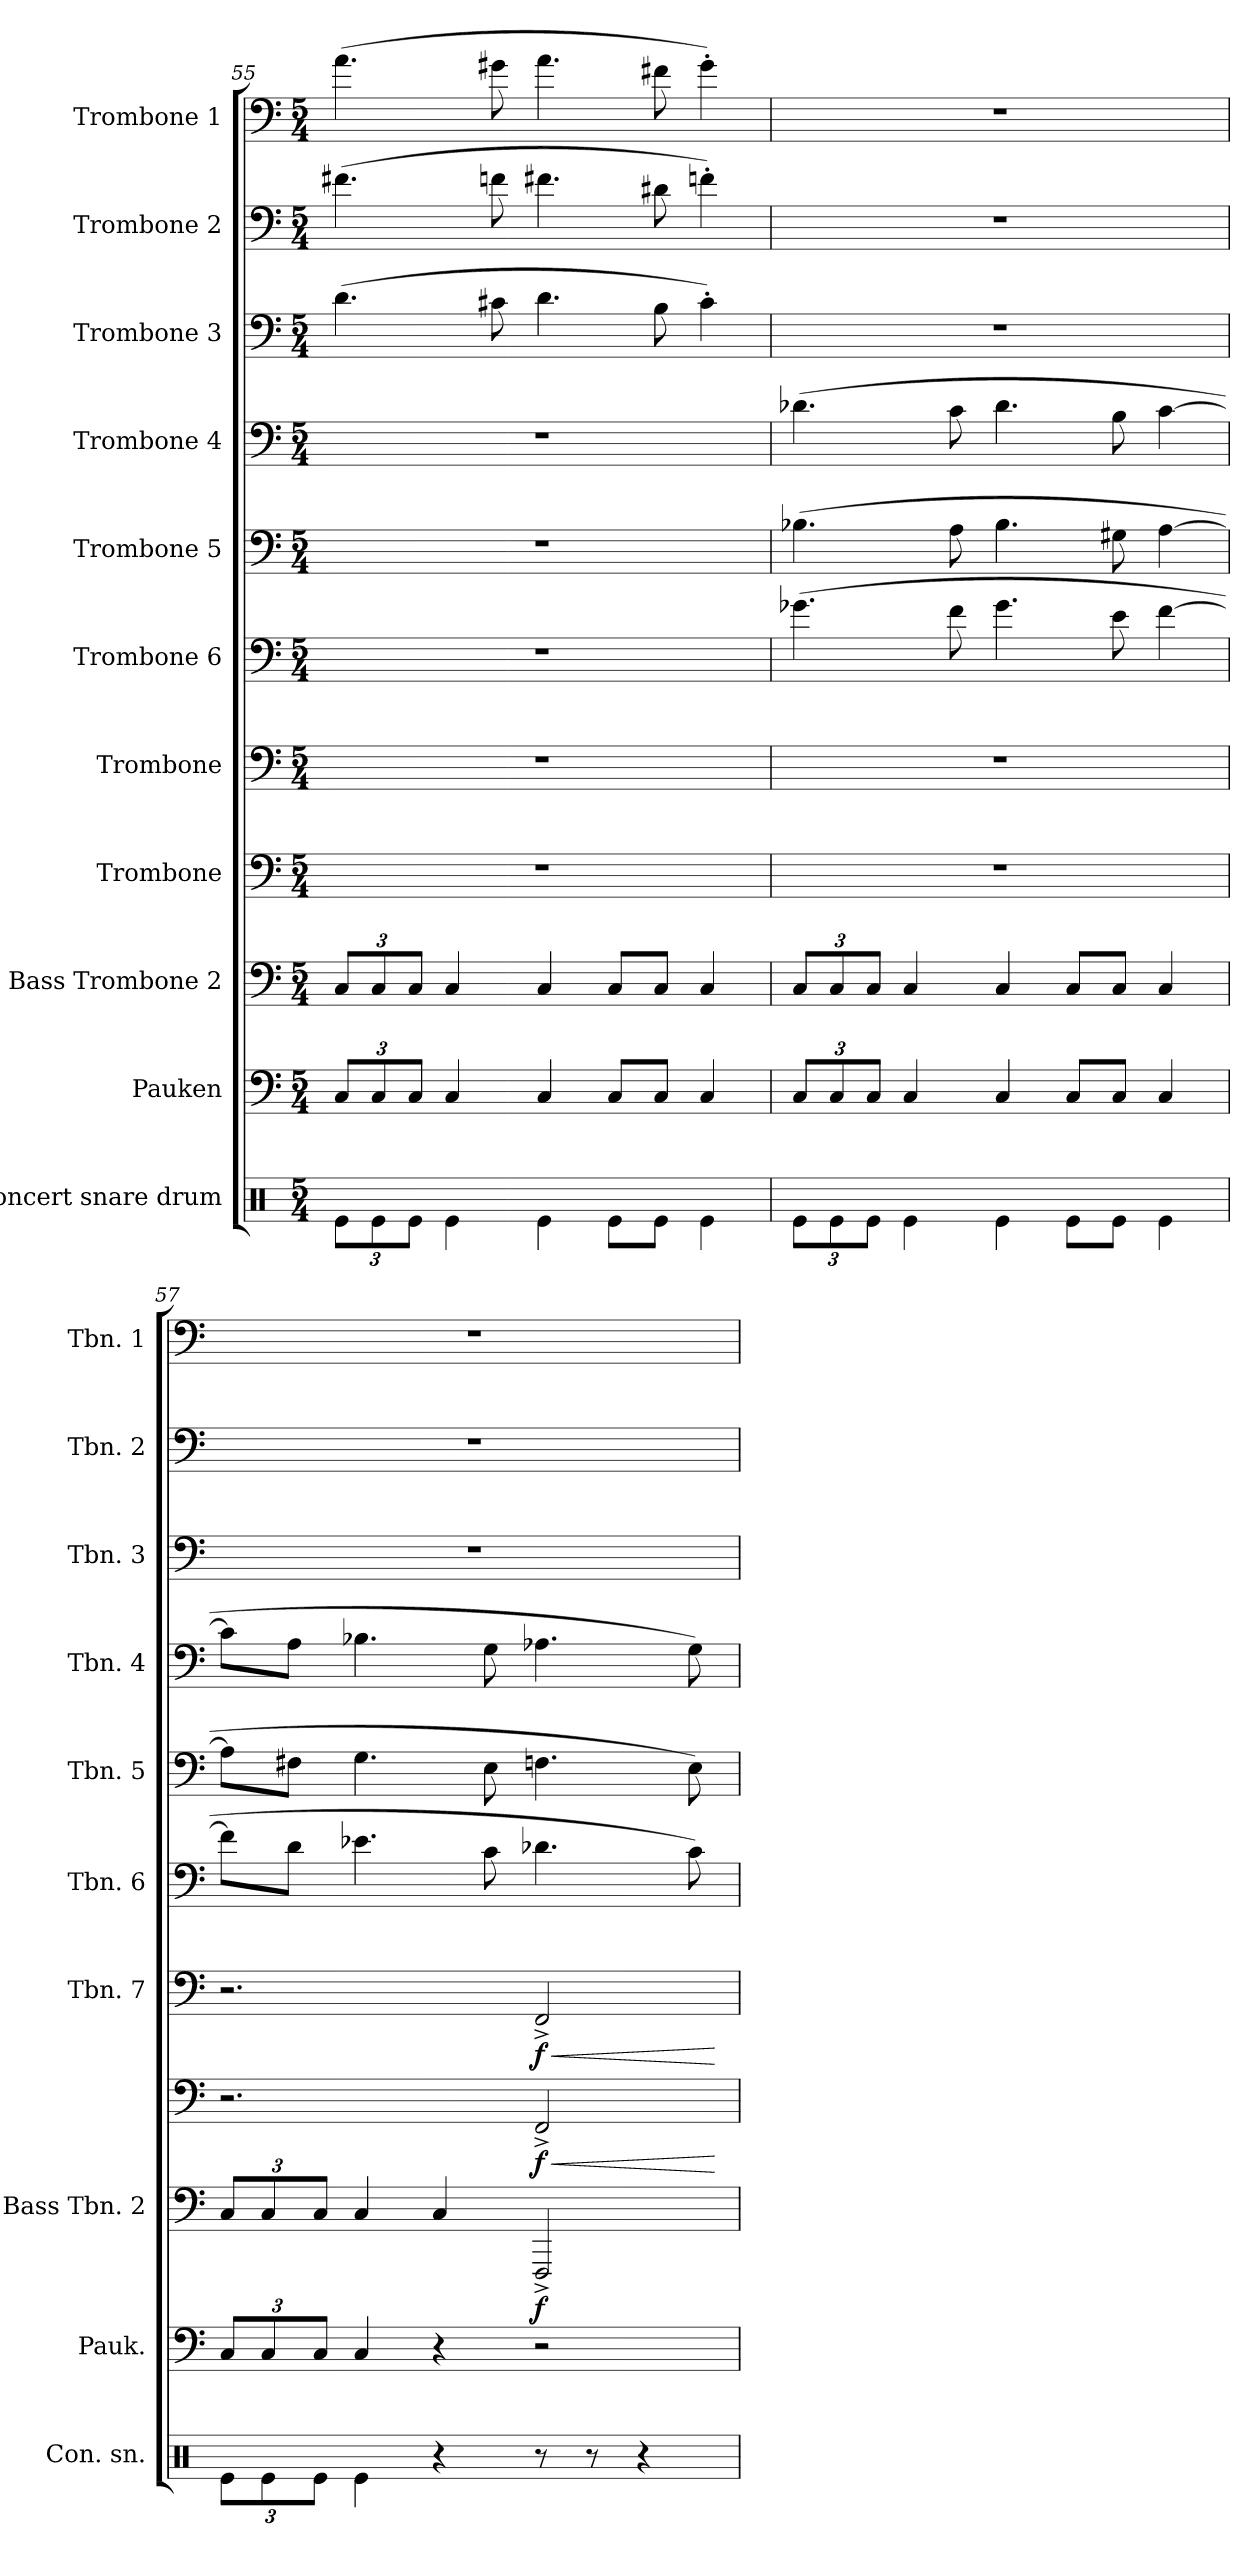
**kern	**kern	**kern	**dynam	**kern	**dynam	**kern	**dynam	**kern	**kern	**kern	**kern	**kern	**kern
*part11	*part10	*part9	*part9	*part8	*part8	*part7	*part7	*part6	*part5	*part4	*part3	*part2	*part1
*staff11	*staff10	*staff9	*staff9	*staff8	*staff8	*staff7	*staff7	*staff6	*staff5	*staff4	*staff3	*staff2	*staff1
*I"Concert snare drum	*I"Pauken	*I"Bass Trombone 2	*	*I"Trombone	*	*I"Trombone	*	*I"Trombone 6	*I"Trombone 5	*I"Trombone 4	*I"Trombone 3	*I"Trombone 2	*I"Trombone 1
*I'Con. sn.	*I'Pauk.	*I'Bass Tbn. 2	*	*	*	*I'Tbn. 7	*	*I'Tbn. 6	*I'Tbn. 5	*I'Tbn. 4	*I'Tbn. 3	*I'Tbn. 2	*I'Tbn. 1
*clefX	*clefF4	*clefF4	*	*clefF4	*	*clefF4	*	*clefF4	*clefF4	*clefF4	*clefF4	*clefF4	*clefF4
*k[]	*k[]	*k[]	*	*k[]	*	*k[]	*	*k[]	*k[]	*k[]	*k[]	*k[]	*k[]
*M5/4	*M5/4	*M5/4	*	*M5/4	*	*M5/4	*	*M5/4	*M5/4	*M5/4	*M5/4	*M5/4	*M5/4
*Xbrackettup	*Xbrackettup	*Xbrackettup	*	*	*	*	*	*	*	*	*	*	*
=55	=55	=55	=55	=55	=55	=55	=55	=55	=55	=55	=55	=55	=55
12Re\L	12C/L	12C/L	.	4%5r	.	4%5r	.	4%5r	4%5r	4%5r	(>4.d\	(>4.f#X\	(>4.a\
12Re\	12C/	12C/	.	.	.	.	.	.	.	.	.	.	.
12Re\J	12C/J	12C/J	.	.	.	.	.	.	.	.	.	.	.
4Re\	4C/	4C/	.	.	.	.	.	.	.	.	.	.	.
.	.	.	.	.	.	.	.	.	.	.	8c#X\	8fn\	8g#X\
4Re\	4C/	4C/	.	.	.	.	.	.	.	.	4.d\	4.f#X\	4.a\
8Re\L	8C/L	8C/L	.	.	.	.	.	.	.	.	.	.	.
8Re\J	8C/J	8C/J	.	.	.	.	.	.	.	.	8B\	8d#X\	8f#X\
4Re\	4C/	4C/	.	.	.	.	.	.	.	.	4c#'\)	4fn'\)	4g#'\)
=56	=56	=56	=56	=56	=56	=56	=56	=56	=56	=56	=56	=56	=56
12Re\L	12C/L	12C/L	.	4%5r	.	4%5r	.	(>4.g-X\	(>4.B-X\	(>4.d-X\	4%5r	4%5r	4%5r
12Re\	12C/	12C/	.	.	.	.	.	.	.	.	.	.	.
12Re\J	12C/J	12C/J	.	.	.	.	.	.	.	.	.	.	.
4Re\	4C/	4C/	.	.	.	.	.	.	.	.	.	.	.
.	.	.	.	.	.	.	.	8f\	8A\	8c\	.	.	.
4Re\	4C/	4C/	.	.	.	.	.	4.g-\	4.B-\	4.d-\	.	.	.
8Re\L	8C/L	8C/L	.	.	.	.	.	.	.	.	.	.	.
8Re\J	8C/J	8C/J	.	.	.	.	.	8e\	8G#X\	8B\	.	.	.
4Re\	4C/	4C/	.	.	.	.	.	[4f\	[4A\	[4c\	.	.	.
!!LO:PB:g=z
=57	=57	=57	=57	=57	=57	=57	=57	=57	=57	=57	=57	=57	=57
12Re\L	12C/L	12C/L	.	2.r	.	2.r	.	8f\L]	8A\L]	8c\L]	4%5r	4%5r	4%5r
12Re\	12C/	12C/	.	.	.	.	.	.	.	.	.	.	.
.	.	.	.	.	.	.	.	8d\J	8F#X\J	8A\J	.	.	.
12Re\J	12C/J	12C/J	.	.	.	.	.	.	.	.	.	.	.
4Re\	4C/	4C/	.	.	.	.	.	4.e-X\	4.G\	4.B-X\	.	.	.
4r	4r	4C/	.	.	.	.	.	.	.	.	.	.	.
.	.	.	.	.	.	.	.	8c\	8E\	8G\	.	.	.
!	!	!	!LO:DY:b	!	!LO:HP:b	!	!LO:HP:b	!	!	!	!	!	!
!	!	!	!	!	!LO:DY:n=1:b	!	!LO:DY:n=1:b	!	!	!	!	!	!
8r	2r	2FFF^/	f	2FF^/	< f	2FF^/	< f	4.d-X\	4.Fn\	4.A-X\	.	.	.
8r	.	.	.	.	.	.	.	.	.	.	.	.	.
4r	.	.	.	.	.	.	.	.	.	.	.	.	.
.	.	.	.	.	.	.	.	8c\)	8E\)	8G\)	.	.	.
.	.	.	.	.	[	.	[	.	.	.	.	.	.
=	=	=	=	=	=	=	=	=	=	=	=	=	=
*-	*-	*-	*-	*-	*-	*-	*-	*-	*-	*-	*-	*-	*-
